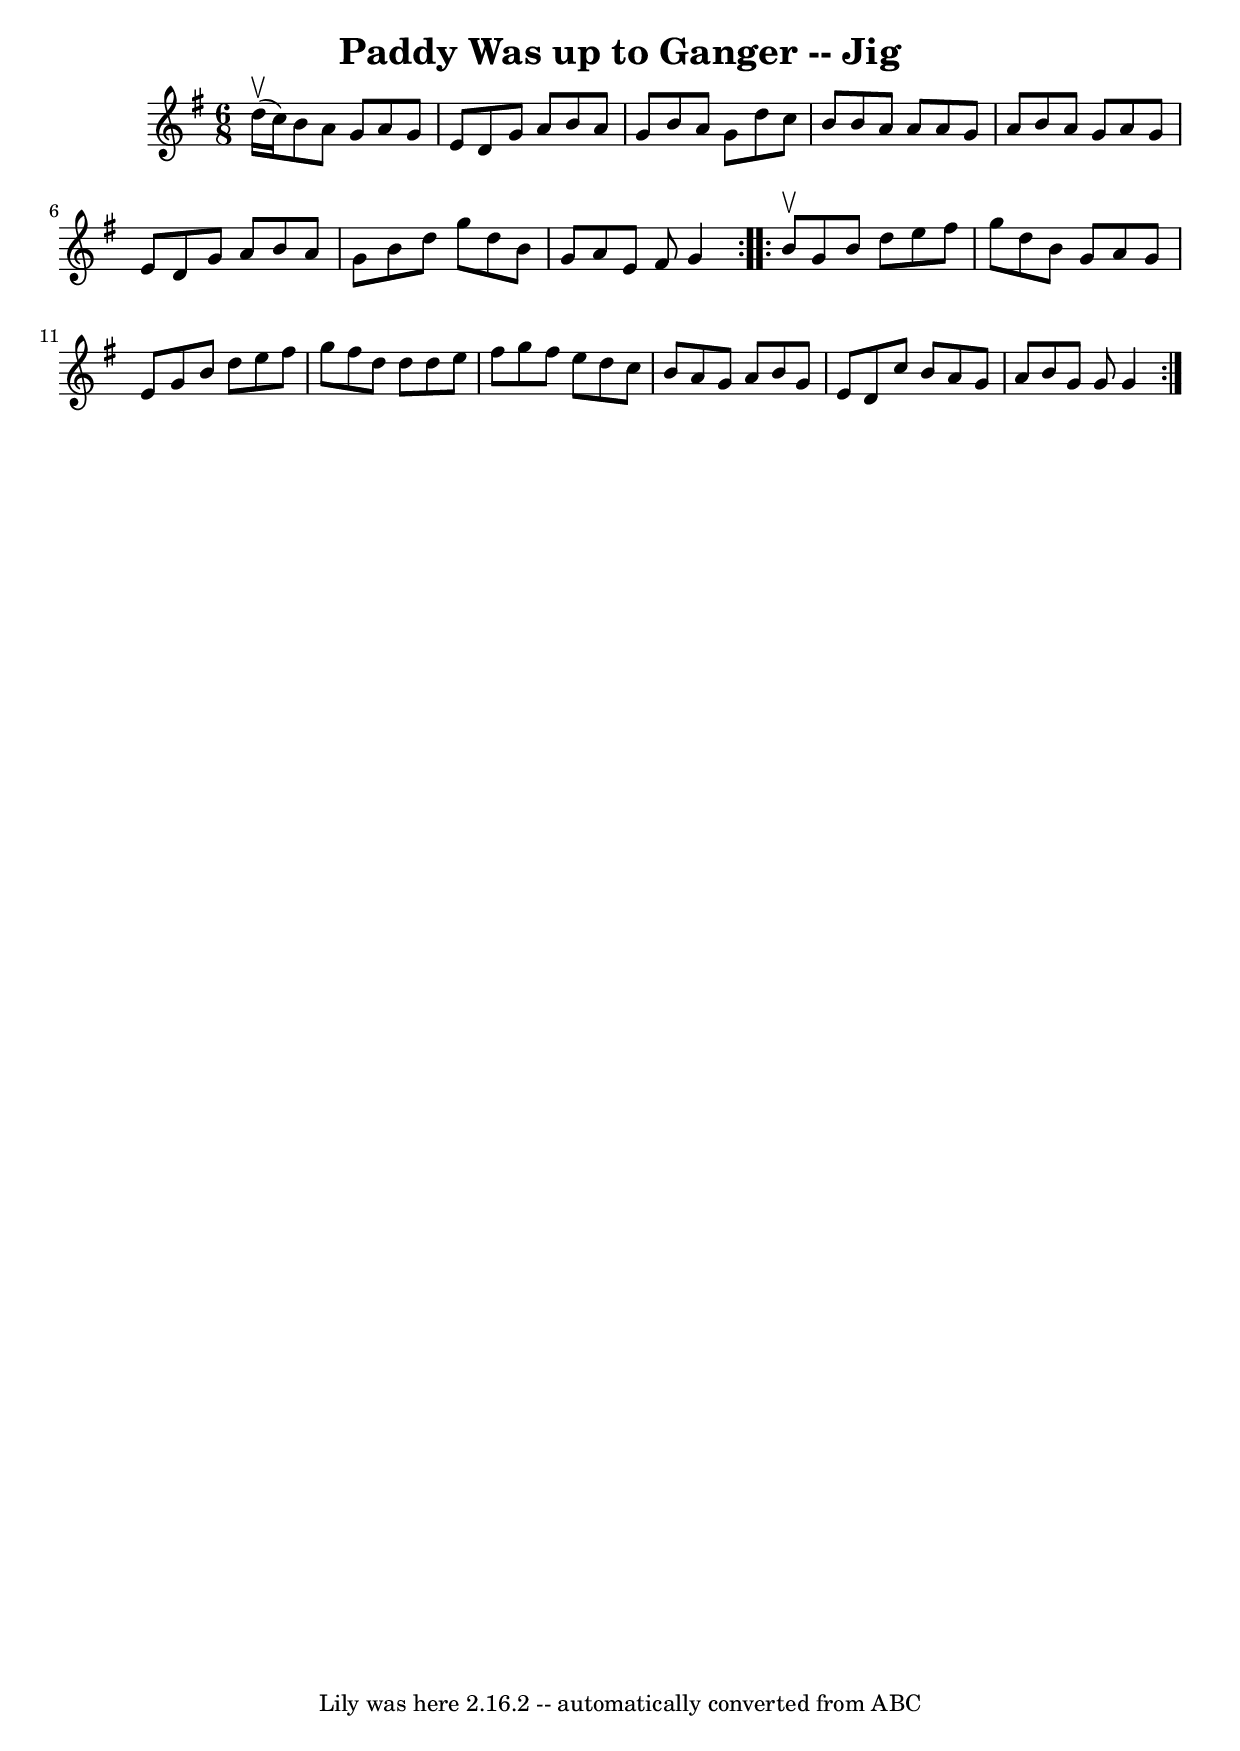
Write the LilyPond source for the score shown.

\version "2.16.2"
\include "Mammoth.ily"
\header {
  %% book = "Ryan's Mammoth Collection"
  crossRefNumber = "1"
  footnotes = "\\\\90 474"
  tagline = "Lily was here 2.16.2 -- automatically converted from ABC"
  title = "Paddy Was up to Ganger -- Jig"

}
voicedefault =  {



  \repeat volta 2 {

    \time 6/8 
    \key g \major     d''16^\upbow(c''16)  |
    b'8 a'8         g'8 a'8 g'8 e'8     |
    d'8 g'8 a'8 b'8 a'8 g'8    |
    b'8 a'8 g'8 d''8 c''8 b'8    |
    b'8 a'8        a'8 a'8 g'8 a'8     |
    b'8 a'8 g'8 a'8 g'8         e'8     |
    d'8 g'8 a'8 b'8 a'8 g'8    |
    b'8         d''8 g''8 d''8 b'8 g'8     |
    a'8 e'8 fis'8 g'4  
  }  
  
  \repeat volta 2 {     b'8^\upbow  |
    g'8 b'8 d''8 e''8         fis''8 g''8     |
    d''8 b'8 g'8 a'8 g'8 e'8     |
    g'8 b'8 d''8 e''8 fis''8 g''8    |
    fis''8         d''8 d''8 d''8 e''8 fis''8     |
    g''8 fis''8 e''8        d''8 c''8 b'8     |
    a'8 g'8 a'8 b'8 g'8 e'8     |
    d'8 c''8 b'8 a'8 g'8 a'8    |
    b'8 g'8    
    g'8 g'4  
  }   

}

\score{
  <<

    \context Staff="default"
    {
      \voicedefault 
      
    }

  >>
  \layout {
    
  }
  \midi {
  }

}
